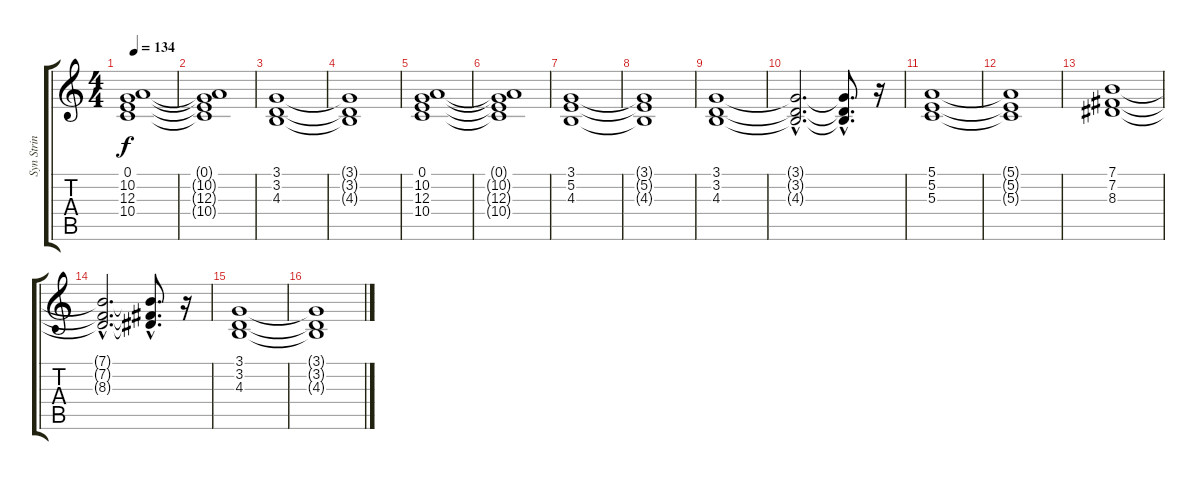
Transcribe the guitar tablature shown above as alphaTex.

\track ("Syn Strin" "Syn Strin") {instrument synthstrings1}
\staff {score tabs}
\tuning (E4 B3 G3 D3 A2 E2) {hide}
\ts (4 4)
\tempo 134
\clef g2
\ks c
(0.1 10.2 12.3 10.4).1{dy f} |
(0.1{t} 10.2{t} 12.3{t} 10.4{t}).1 |
(3.1 3.2 4.3).1 |
(3.1{t} 3.2{t} 4.3{t}).1 |
(0.1 10.2 12.3 10.4).1 |
(0.1{t} 10.2{t} 12.3{t} 10.4{t}).1 |
(3.1 5.2 4.3).1 |
(3.1{t} 5.2{t} 4.3{t}).1 |
(3.1 3.2 4.3).1 |
(3.1{hac t} 3.2{hac t} 4.3{hac t}).2{d} (3.1{hac t} 3.2{hac t} 4.3{hac t}).8{d} r.16 |
(5.1 5.2 5.3).1 |
(5.1{t} 5.2{t} 5.3{t}).1 |
(7.1 7.2 8.3).1 |
(7.1{hac t} 7.2{hac t} 8.3{hac t}).2{d} (7.1{hac t} 7.2{hac t} 8.3{hac t}).8{d} r.16 |
(3.1 3.2 4.3).1 |
(3.1{t} 3.2{t} 4.3{t}).1
